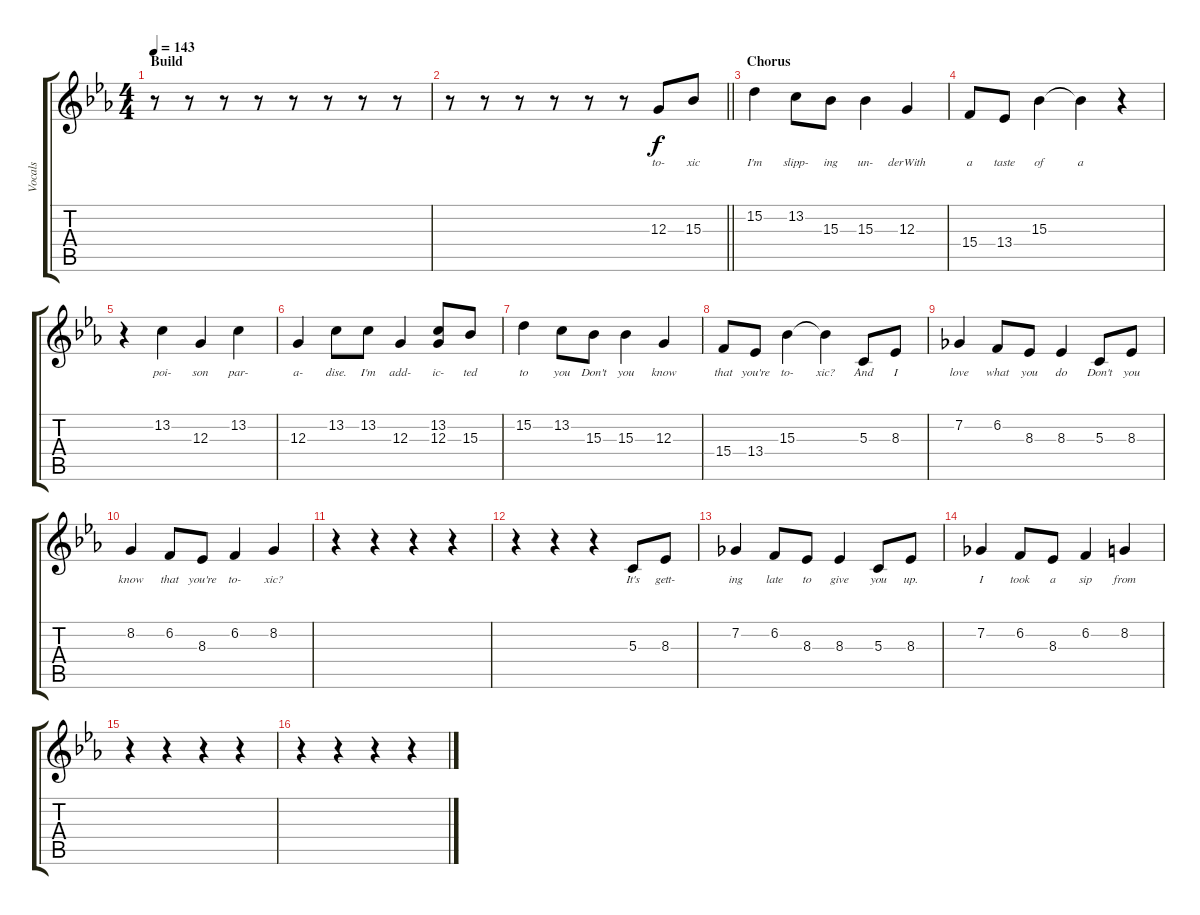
\track ("Vocals" "Vocals") {instrument lead6voice}
\staff {score tabs}
\tuning (E4 B3 G3 D3 A2 E2) {hide}
\ts (4 4)
\section ("" "Build")
\tempo 143
\clef g2
\ks cminor
r.8{dy f} r.8 r.8 r.8 r.8 r.8 r.8 r.8 |
\barLineRight lightlight
r.8 r.8 r.8 r.8 r.8 r.8 12.3.8{lyrics (0 "to-") lyrics (1 "") lyrics (2 "") lyrics (3 "") lyrics (4 "")} 15.3.8{lyrics (0 "xic") lyrics (1 "") lyrics (2 "") lyrics (3 "") lyrics (4 "")} |
\section ("" "Chorus")
15.2.4{lyrics (0 "I'm") lyrics (1 "") lyrics (2 "") lyrics (3 "") lyrics (4 "")} 13.2.8{lyrics (0 "slipp-") lyrics (1 "") lyrics (2 "") lyrics (3 "") lyrics (4 "")} 15.3.8{lyrics (0 "ing") lyrics (1 "") lyrics (2 "") lyrics (3 "") lyrics (4 "")} 15.3.4{lyrics (0 "un-") lyrics (1 "") lyrics (2 "") lyrics (3 "") lyrics (4 "")} 12.3.4{lyrics (0 "derWith") lyrics (1 "") lyrics (2 "") lyrics (3 "") lyrics (4 "")} |
15.4.8{lyrics (0 "a") lyrics (1 "") lyrics (2 "") lyrics (3 "") lyrics (4 "")} 13.4.8{lyrics (0 "taste") lyrics (1 "") lyrics (2 "") lyrics (3 "") lyrics (4 "")} 15.3.4{lyrics (0 "of") lyrics (1 "") lyrics (2 "") lyrics (3 "") lyrics (4 "")} 15.3{t}.4{lyrics (0 "a") lyrics (1 "") lyrics (2 "") lyrics (3 "") lyrics (4 "")} r.4 |
r.4 13.2.4{lyrics (0 "poi-") lyrics (1 "") lyrics (2 "") lyrics (3 "") lyrics (4 "")} 12.3.4{lyrics (0 "son") lyrics (1 "") lyrics (2 "") lyrics (3 "") lyrics (4 "")} 13.2.4{lyrics (0 "par-") lyrics (1 "") lyrics (2 "") lyrics (3 "") lyrics (4 "")} |
12.3.4{lyrics (0 "a-") lyrics (1 "") lyrics (2 "") lyrics (3 "") lyrics (4 "")} 13.2.8{lyrics (0 "dise.") lyrics (1 "") lyrics (2 "") lyrics (3 "") lyrics (4 "")} 13.2.8{lyrics (0 "I'm") lyrics (1 "") lyrics (2 "") lyrics (3 "") lyrics (4 "")} 12.3.4{lyrics (0 "add-") lyrics (1 "") lyrics (2 "") lyrics (3 "") lyrics (4 "")} (13.2 12.3).8{lyrics (0 "ic-") lyrics (1 "") lyrics (2 "") lyrics (3 "") lyrics (4 "")} 15.3.8{lyrics (0 "ted") lyrics (1 "") lyrics (2 "") lyrics (3 "") lyrics (4 "")} |
15.2.4{lyrics (0 "to") lyrics (1 "") lyrics (2 "") lyrics (3 "") lyrics (4 "")} 13.2.8{lyrics (0 "you") lyrics (1 "") lyrics (2 "") lyrics (3 "") lyrics (4 "")} 15.3.8{lyrics (0 "Don't") lyrics (1 "") lyrics (2 "") lyrics (3 "") lyrics (4 "")} 15.3.4{lyrics (0 "you") lyrics (1 "") lyrics (2 "") lyrics (3 "") lyrics (4 "")} 12.3.4{lyrics (0 "know") lyrics (1 "") lyrics (2 "") lyrics (3 "") lyrics (4 "")} |
15.4.8{lyrics (0 "that") lyrics (1 "") lyrics (2 "") lyrics (3 "") lyrics (4 "")} 13.4.8{lyrics (0 "you're") lyrics (1 "") lyrics (2 "") lyrics (3 "") lyrics (4 "")} 15.3.4{lyrics (0 "to-") lyrics (1 "") lyrics (2 "") lyrics (3 "") lyrics (4 "")} 15.3{t}.4{lyrics (0 "xic?") lyrics (1 "") lyrics (2 "") lyrics (3 "") lyrics (4 "")} 5.3.8{lyrics (0 "And") lyrics (1 "") lyrics (2 "") lyrics (3 "") lyrics (4 "")} 8.3.8{lyrics (0 "I") lyrics (1 "") lyrics (2 "") lyrics (3 "") lyrics (4 "")} |
7.2.4{lyrics (0 "love") lyrics (1 "") lyrics (2 "") lyrics (3 "") lyrics (4 "")} 6.2.8{lyrics (0 "what") lyrics (1 "") lyrics (2 "") lyrics (3 "") lyrics (4 "")} 8.3.8{lyrics (0 "you") lyrics (1 "") lyrics (2 "") lyrics (3 "") lyrics (4 "")} 8.3.4{lyrics (0 "do") lyrics (1 "") lyrics (2 "") lyrics (3 "") lyrics (4 "")} 5.3.8{lyrics (0 "Don't") lyrics (1 "") lyrics (2 "") lyrics (3 "") lyrics (4 "")} 8.3.8{lyrics (0 "you") lyrics (1 "") lyrics (2 "") lyrics (3 "") lyrics (4 "")} |
8.2.4{lyrics (0 "know") lyrics (1 "") lyrics (2 "") lyrics (3 "") lyrics (4 "")} 6.2.8{lyrics (0 "that") lyrics (1 "") lyrics (2 "") lyrics (3 "") lyrics (4 "")} 8.3.8{lyrics (0 "you're") lyrics (1 "") lyrics (2 "") lyrics (3 "") lyrics (4 "")} 6.2.4{lyrics (0 "to-") lyrics (1 "") lyrics (2 "") lyrics (3 "") lyrics (4 "")} 8.2.4{lyrics (0 "xic?") lyrics (1 "") lyrics (2 "") lyrics (3 "") lyrics (4 "")} |
r.4 r.4 r.4 r.4 |
r.4 r.4 r.4 5.3.8{lyrics (0 "It's") lyrics (1 "") lyrics (2 "") lyrics (3 "") lyrics (4 "")} 8.3.8{lyrics (0 "gett-") lyrics (1 "") lyrics (2 "") lyrics (3 "") lyrics (4 "")} |
7.2.4{lyrics (0 "ing") lyrics (1 "") lyrics (2 "") lyrics (3 "") lyrics (4 "")} 6.2.8{lyrics (0 "late") lyrics (1 "") lyrics (2 "") lyrics (3 "") lyrics (4 "")} 8.3.8{lyrics (0 "to") lyrics (1 "") lyrics (2 "") lyrics (3 "") lyrics (4 "")} 8.3.4{lyrics (0 "give") lyrics (1 "") lyrics (2 "") lyrics (3 "") lyrics (4 "")} 5.3.8{lyrics (0 "you") lyrics (1 "") lyrics (2 "") lyrics (3 "") lyrics (4 "")} 8.3.8{lyrics (0 "up.") lyrics (1 "") lyrics (2 "") lyrics (3 "") lyrics (4 "")} |
7.2.4{lyrics (0 "I") lyrics (1 "") lyrics (2 "") lyrics (3 "") lyrics (4 "")} 6.2.8{lyrics (0 "took") lyrics (1 "") lyrics (2 "") lyrics (3 "") lyrics (4 "")} 8.3.8{lyrics (0 "a") lyrics (1 "") lyrics (2 "") lyrics (3 "") lyrics (4 "")} 6.2.4{lyrics (0 "sip") lyrics (1 "") lyrics (2 "") lyrics (3 "") lyrics (4 "")} 8.2.4{lyrics (0 "from") lyrics (1 "") lyrics (2 "") lyrics (3 "") lyrics (4 "")} |
r.4 r.4 r.4 r.4 |
r.4 r.4 r.4 r.4
